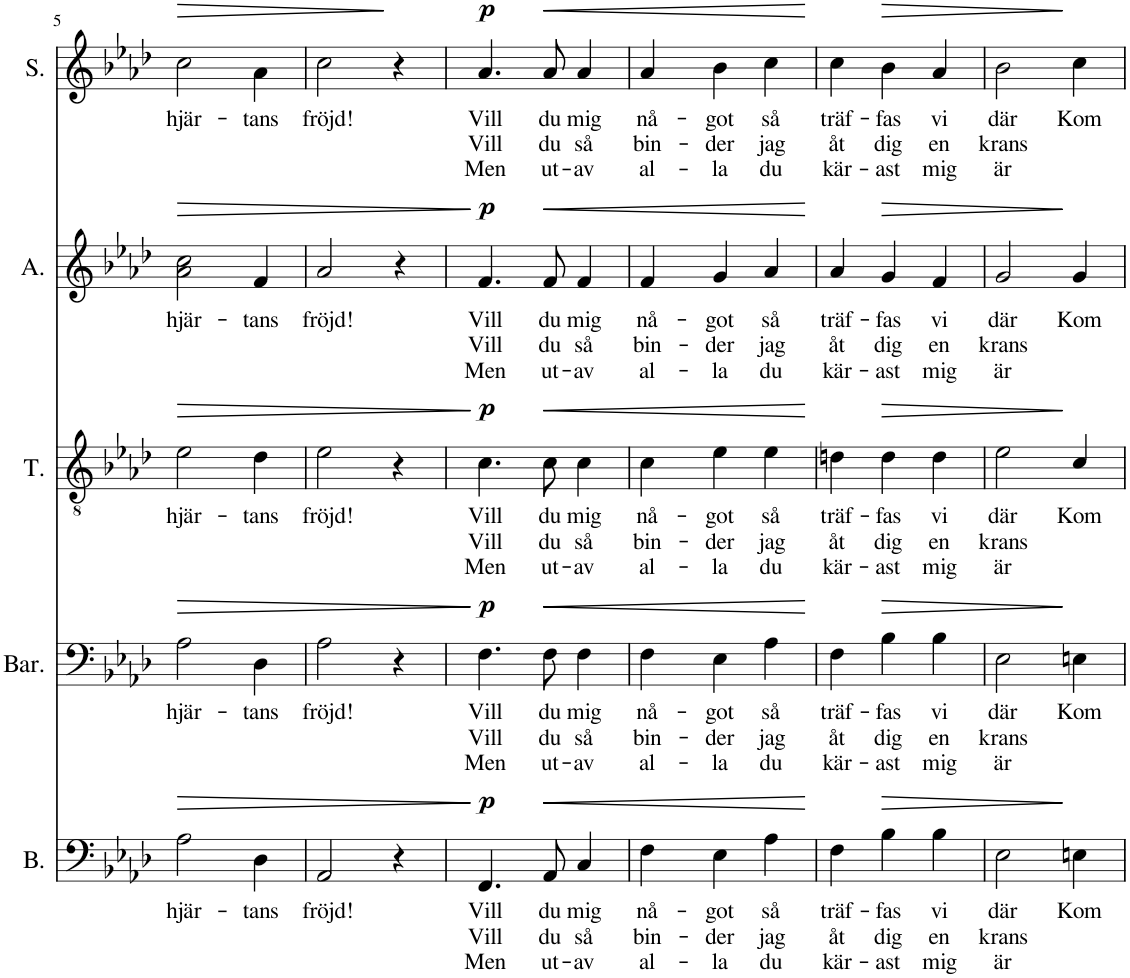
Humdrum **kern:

**kern	**text	**text	**text	**dynam	**kern	**text	**text	**text	**dynam	**kern	**text	**text	**text	**dynam	**kern	**text	**text	**text	**dynam	**kern	**text	**text	**text	**dynam
*part5	*part5	*part5	*part5	*part5	*part4	*part4	*part4	*part4	*part4	*part3	*part3	*part3	*part3	*part3	*part2	*part2	*part2	*part2	*part2	*part1	*part1	*part1	*part1	*part1
*staff5	*staff5	*staff5	*staff5	*staff5	*staff4	*staff4	*staff4	*staff4	*staff4	*staff3	*staff3	*staff3	*staff3	*staff3	*staff2	*staff2	*staff2	*staff2	*staff2	*staff1	*staff1	*staff1	*staff1	*staff1
*I"Bass	*	*	*	*	*I"Baritone	*	*	*	*	*I"Tenor	*	*	*	*	*I"Alto	*	*	*	*	*I"Soprano	*	*	*	*
*I'B.	*	*	*	*	*I'Bar.	*	*	*	*	*I'T.	*	*	*	*	*I'A.	*	*	*	*	*I'S.	*	*	*	*
!!LO:PB:g=z
*clefF4	*	*	*	*	*clefF4	*	*	*	*	*clefGv2	*	*	*	*	*clefG2	*	*	*	*	*clefG2	*	*	*	*
*k[b-e-a-d-]	*	*	*	*	*k[b-e-a-d-]	*	*	*	*	*k[b-e-a-d-]	*	*	*	*	*k[b-e-a-d-]	*	*	*	*	*k[b-e-a-d-]	*	*	*	*
*M3/4	*	*	*	*	*M3/4	*	*	*	*	*M3/4	*	*	*	*	*M3/4	*	*	*	*	*M3/4	*	*	*	*
=5	=5	=5	=5	=5	=5	=5	=5	=5	=5	=5	=5	=5	=5	=5	=5	=5	=5	=5	=5	=5	=5	=5	=5	=5
!	!LO:LY:b	!	!	!LO:HP:b	!	!LO:LY:b	!	!	!LO:HP:b	!	!LO:LY:b	!	!	!LO:HP:b	!	!LO:LY:b	!	!	!LO:HP:b	!	!LO:LY:b	!	!	!LO:HP:b
2A-\	hjär-	.	.	>	2A-\	hjär-	.	.	>	2e-\	hjär-	.	.	>	2a-\ 2cc\	hjär-	.	.	>	2cc\	hjär-	.	.	>
!	!LO:LY:b	!	!	!	!	!LO:LY:b	!	!	!	!	!LO:LY:b	!	!	!	!	!LO:LY:b	!	!	!	!	!LO:LY:b	!	!	!
4D-\	-tans	.	.	.	4D-\	-tans	.	.	.	4d-\	-tans	.	.	.	4f/	-tans	.	.	.	4a-\	-tans	.	.	.
=6	=6	=6	=6	=6	=6	=6	=6	=6	=6	=6	=6	=6	=6	=6	=6	=6	=6	=6	=6	=6	=6	=6	=6	=6
!	!LO:LY:b	!	!	!	!	!LO:LY:b	!	!	!	!	!LO:LY:b	!	!	!	!	!LO:LY:b	!	!	!	!	!LO:LY:b	!	!	!
2AA-/	fröjd!	.	.	.	2A-\	fröjd!	.	.	.	2e-\	fröjd!	.	.	.	2a-/	fröjd!	.	.	.	2cc\	fröjd!	.	.	.
4r	.	.	.	.	4r	.	.	.	.	4r	.	.	.	.	4r	.	.	.	.	4r	.	.	.	]
.	.	.	.	]	.	.	.	.	]	.	.	.	.	]	.	.	.	.	]	.	.	.	.	.
=7	=7	=7	=7	=7	=7	=7	=7	=7	=7	=7	=7	=7	=7	=7	=7	=7	=7	=7	=7	=7	=7	=7	=7	=7
!	!LO:LY:b	!LO:LY:b	!LO:LY:b	!LO:DY:a	!	!LO:LY:b	!LO:LY:b	!LO:LY:b	!LO:DY:a	!	!LO:LY:b	!LO:LY:b	!LO:LY:b	!LO:DY:a	!	!LO:LY:b	!LO:LY:b	!LO:LY:b	!LO:DY:a	!	!LO:LY:b	!LO:LY:b	!LO:LY:b	!LO:DY:a
4.FF/	Vill	Vill	Men	p	4.F\	Vill	Vill	Men	p	4.c\	Vill	Vill	Men	p	4.f/	Vill	Vill	Men	p	4.a-/	Vill	Vill	Men	p
!	!LO:LY:b	!LO:LY:b	!LO:LY:b	!LO:HP:b	!	!LO:LY:b	!LO:LY:b	!LO:LY:b	!LO:HP:b	!	!LO:LY:b	!LO:LY:b	!LO:LY:b	!LO:HP:b	!	!LO:LY:b	!LO:LY:b	!LO:LY:b	!LO:HP:b	!	!LO:LY:b	!LO:LY:b	!LO:LY:b	!LO:HP:b
8AA-/	du	du	ut-	<	8F\	du	du	ut-	<	8c\	du	du	ut-	<	8f/	du	du	ut-	<	8a-/	du	du	ut-	<
!	!LO:LY:b	!LO:LY:b	!LO:LY:b	!	!	!LO:LY:b	!LO:LY:b	!LO:LY:b	!	!	!LO:LY:b	!LO:LY:b	!LO:LY:b	!	!	!LO:LY:b	!LO:LY:b	!LO:LY:b	!	!	!LO:LY:b	!LO:LY:b	!LO:LY:b	!
4C/	mig	så	-av	.	4F\	mig	så	-av	.	4c\	mig	så	-av	.	4f/	mig	så	-av	.	4a-/	mig	så	-av	.
=8	=8	=8	=8	=8	=8	=8	=8	=8	=8	=8	=8	=8	=8	=8	=8	=8	=8	=8	=8	=8	=8	=8	=8	=8
!	!LO:LY:b	!LO:LY:b	!LO:LY:b	!	!	!LO:LY:b	!LO:LY:b	!LO:LY:b	!	!	!LO:LY:b	!LO:LY:b	!LO:LY:b	!	!	!LO:LY:b	!LO:LY:b	!LO:LY:b	!	!	!LO:LY:b	!LO:LY:b	!LO:LY:b	!
4F\	nå-	bin-	al-	.	4F\	nå-	bin-	al-	.	4c\	nå-	bin-	al-	.	4f/	nå-	bin-	al-	.	4a-/	nå-	bin-	al-	.
!	!LO:LY:b	!LO:LY:b	!LO:LY:b	!	!	!LO:LY:b	!LO:LY:b	!LO:LY:b	!	!	!LO:LY:b	!LO:LY:b	!LO:LY:b	!	!	!LO:LY:b	!LO:LY:b	!LO:LY:b	!	!	!LO:LY:b	!LO:LY:b	!LO:LY:b	!
4E-\	-got	-der	-la	.	4E-\	-got	-der	-la	.	4e-\	-got	-der	-la	.	4g/	-got	-der	-la	.	4b-\	-got	-der	-la	.
!	!LO:LY:b	!LO:LY:b	!LO:LY:b	!	!	!LO:LY:b	!LO:LY:b	!LO:LY:b	!	!	!LO:LY:b	!LO:LY:b	!LO:LY:b	!	!	!LO:LY:b	!LO:LY:b	!LO:LY:b	!	!	!LO:LY:b	!LO:LY:b	!LO:LY:b	!
4A-\	så	jag	du	.	4A-\	så	jag	du	.	4e-\	så	jag	du	.	4a-/	så	jag	du	.	4cc\	så	jag	du	.
.	.	.	.	[	.	.	.	.	[	.	.	.	.	[	.	.	.	.	[	.	.	.	.	[
=9	=9	=9	=9	=9	=9	=9	=9	=9	=9	=9	=9	=9	=9	=9	=9	=9	=9	=9	=9	=9	=9	=9	=9	=9
!	!LO:LY:b	!LO:LY:b	!LO:LY:b	!	!	!LO:LY:b	!LO:LY:b	!LO:LY:b	!	!	!LO:LY:b	!LO:LY:b	!LO:LY:b	!	!	!LO:LY:b	!LO:LY:b	!LO:LY:b	!	!	!LO:LY:b	!LO:LY:b	!LO:LY:b	!
4F\	träf-	åt	kär-	.	4F\	träf-	åt	kär-	.	4dn\	träf-	åt	kär-	.	4a-/	träf-	åt	kär-	.	4cc\	träf-	åt	kär-	.
!	!LO:LY:b	!LO:LY:b	!LO:LY:b	!LO:HP:b	!	!LO:LY:b	!LO:LY:b	!LO:LY:b	!LO:HP:b	!	!LO:LY:b	!LO:LY:b	!LO:LY:b	!LO:HP:b	!	!LO:LY:b	!LO:LY:b	!LO:LY:b	!LO:HP:b	!	!LO:LY:b	!LO:LY:b	!LO:LY:b	!LO:HP:b
4B-\	-fas	dig	-ast	>	4B-\	-fas	dig	-ast	>	4d\	-fas	dig	-ast	>	4g/	-fas	dig	-ast	>	4b-\	-fas	dig	-ast	>
!	!LO:LY:b	!LO:LY:b	!LO:LY:b	!	!	!LO:LY:b	!LO:LY:b	!LO:LY:b	!	!	!LO:LY:b	!LO:LY:b	!LO:LY:b	!	!	!LO:LY:b	!LO:LY:b	!LO:LY:b	!	!	!LO:LY:b	!LO:LY:b	!LO:LY:b	!
4B-\	vi	en	mig	.	4B-\	vi	en	mig	.	4d\	vi	en	mig	.	4f/	vi	en	mig	.	4a-/	vi	en	mig	.
=10	=10	=10	=10	=10	=10	=10	=10	=10	=10	=10	=10	=10	=10	=10	=10	=10	=10	=10	=10	=10	=10	=10	=10	=10
!	!LO:LY:b	!LO:LY:b	!LO:LY:b	!	!	!LO:LY:b	!LO:LY:b	!LO:LY:b	!	!	!LO:LY:b	!LO:LY:b	!LO:LY:b	!	!	!LO:LY:b	!LO:LY:b	!LO:LY:b	!	!	!LO:LY:b	!LO:LY:b	!LO:LY:b	!
2E-\	där	krans	är	.	2E-\	där	krans	är	.	2e-\	där	krans	är	.	2g/	där	krans	är	.	2b-\	där	krans	är	.
!	!LO:LY:b	!	!	!	!	!LO:LY:b	!	!	!	!	!LO:LY:b	!	!	!	!	!LO:LY:b	!	!	!	!	!LO:LY:b	!	!	!
4En\	Kom	.	.	]	4En\	Kom	.	.	]	4c/	Kom	.	.	]	4g/	Kom	.	.	]	4cc\	Kom	.	.	]
=	=	=	=	=	=	=	=	=	=	=	=	=	=	=	=	=	=	=	=	=	=	=	=	=
*-	*-	*-	*-	*-	*-	*-	*-	*-	*-	*-	*-	*-	*-	*-	*-	*-	*-	*-	*-	*-	*-	*-	*-	*-
